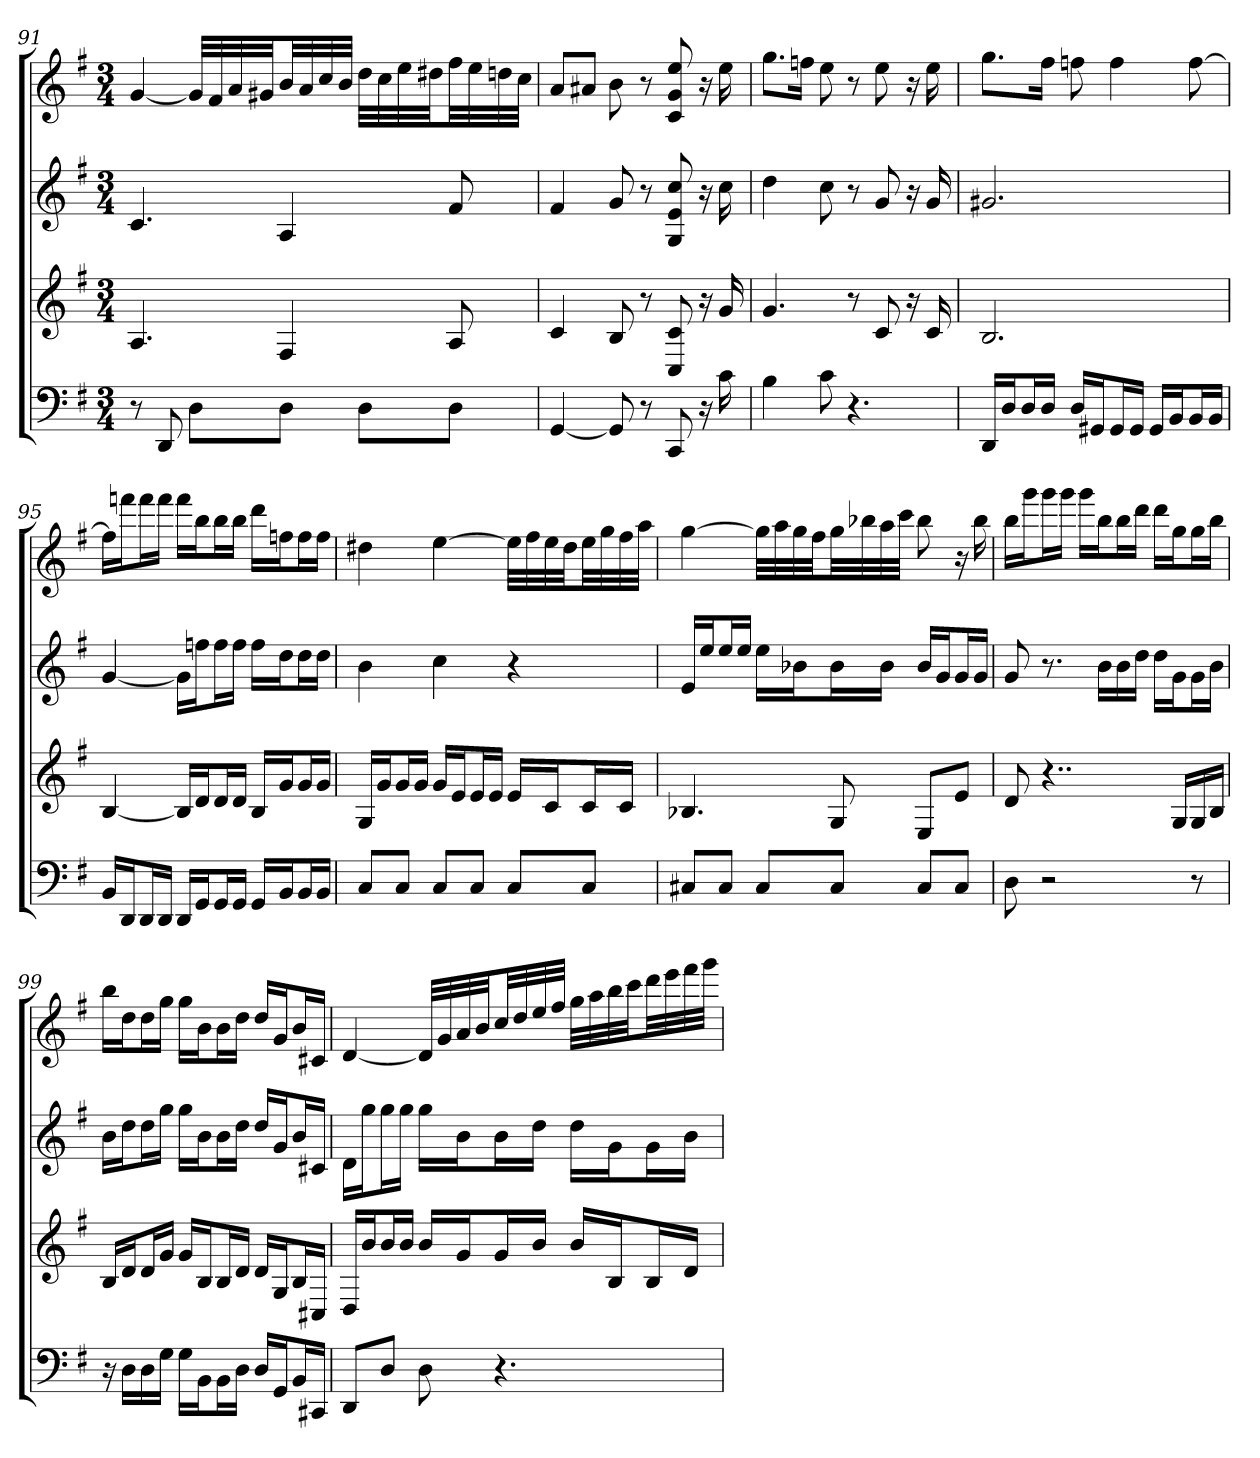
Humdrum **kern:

**kern	**kern	**kern	**kern
*part4	*part3	*part2	*part1
*staff4	*staff3	*staff2	*staff1
*k[f#]	*k[f#]	*k[f#]	*k[f#]
*G:	*G:	*G:	*G:
*M3/4	*M3/4	*M3/4	*M3/4
=91	=91	=91	=91
8r	4.A	4.c	[4g
8DD	.	.	.
8DL	.	.	32gLLL]
.	.	.	32f#
.	.	.	32a
.	.	.	32g#XJJ
8DJ	4F#	4A	32bLL
.	.	.	32a
.	.	.	32cc
.	.	.	32bJJJ
8DL	.	.	32ddLLL
.	.	.	32cc
.	.	.	32ee
.	.	.	32dd#XJJ
8DJ	8A	8f#	32ff#LL
.	.	.	32ee
.	.	.	32ddn
.	.	.	32ccJJJ
=92	=92	=92	=92
[4GG	4c	4f#	8aL
.	.	.	8a#XJ
8GG]	8B	8g	8b
8r	8r	8r	8r
8CC	8C 8c	8G 8e 8cc	8c 8g 8ee
16r	16r	16r	16r
16c	16g	16cc	16ee
=93	=93	=93	=93
4B	4.g	4dd	8.ggL
.	.	.	16ffnJk
8c	.	8cc	8ee
4.r	8r	8r	8r
.	8c	8g	8ee
.	16r	16r	16r
.	16c	16g	16ee
=94	=94	=94	=94
16DDLL	2.B	2.g#X	8.ggL
16DJ	.	.	.
16DL	.	.	.
16DJJ	.	.	16ff#Jk
16DLL	.	.	8ffn
16GG#XJ	.	.	.
16GG#L	.	.	4ff
16GG#JJ	.	.	.
16GG#LL	.	.	.
16BBJ	.	.	.
16BBL	.	.	[8ff
16BBJJ	.	.	.
=95	=95	=95	=95
16BBLL	[4B	[4g	16ffLL]
16DDJ	.	.	16fffnJ
16DDL	.	.	16fffL
16DDJJ	.	.	16fffJJ
16DDLL	16BLL]	16gLL]	16fffLL
16GGJ	16dJ	16ffnJ	16bbJ
16GGL	16dL	16ffL	16bbL
16GGJJ	16dJJ	16ffJJ	16bbJJ
16GGLL	16BLL	16ffLL	16dddLL
16BBJ	16gJ	16ddJ	16ffnJ
16BBL	16gL	16ddL	16ffL
16BBJJ	16gJJ	16ddJJ	16ffJJ
=96	=96	=96	=96
8CL	16GLL	4b	4dd#X
.	16gJ	.	.
8CJ	16gL	.	.
.	16gJJ	.	.
8CL	16gLL	4cc	[4ee
.	16eJ	.	.
8CJ	16eL	.	.
.	16eJJ	.	.
8CL	16eLL	4r	32eeLLL]
.	.	.	32ff#
.	16cJ	.	32ee
.	.	.	32dd#JJ
8CJ	16cL	.	32eeLL
.	.	.	32gg
.	16cJJ	.	32ff#
.	.	.	32aaJJJ
=97	=97	=97	=97
8C#XL	4.B-X	16eLL	[4gg
.	.	16eeJ	.
8C#J	.	16eeL	.
.	.	16eeJJ	.
8C#L	.	16eeLL	32ggLLL]
.	.	.	32aa
.	.	16b-XJ	32gg
.	.	.	32ff#JJ
8C#J	8G	16b-L	32ggLL
.	.	.	32bb-X
.	.	16b-JJ	32aa
.	.	.	32cccJJJ
8C#L	8EL	16b-LL	8bb-
.	.	16gJ	.
8C#J	8eJ	16gL	16r
.	.	16gJJ	16bb-
=98	=98	=98	=98
8D	8d	8g	16bbLL
.	.	.	16gggJ
2r	4..r	8.r	16gggL
.	.	.	16gggJJ
.	.	.	16gggLL
.	.	16bLL	16bbJ
.	.	16b	16bbL
.	.	16ddJJ	16dddJJ
.	.	16ddLL	16dddLL
.	16GLL	16gJ	16ggJ
8r	16G	16gL	16ggL
.	16BJJ	16bJJ	16bbJJ
=99	=99	=99	=99
16r	16BLL	16bLL	16bbLL
16DLL	16dJ	16ddJ	16ddJ
16D	16dL	16ddL	16ddL
16GJJ	16gJJ	16ggJJ	16ggJJ
16GLL	16gLL	16ggLL	16ggLL
16BBJ	16BJ	16bJ	16bJ
16BBL	16BL	16bL	16bL
16DJJ	16dJJ	16ddJJ	16ddJJ
16DLL	16dLL	16ddLL	16ddLL
16GGJ	16GJ	16gJ	16gJ
16BBL	16BL	16bL	16bL
16CC#XJJ	16C#XJJ	16c#XJJ	16c#XJJ
=100	=100	=100	=100
8DDL	16DLL	16dLL	[4d
.	16bJ	16ggJ	.
8DJ	16bL	16ggL	.
.	16bJJ	16ggJJ	.
8D	16bLL	16ggLL	32dLLL]
.	.	.	32g
.	16gJ	16bJ	32a
.	.	.	32bJJ
4.r	16gL	16bL	32ccLL
.	.	.	32dd
.	16bJJ	16ddJJ	32ee
.	.	.	32ff#JJJ
.	16bLL	16ddLL	32ggLLL
.	.	.	32aa
.	16BJ	16gJ	32bb
.	.	.	32cccJJ
.	16BL	16gL	32dddLL
.	.	.	32eee
.	16dJJ	16bJJ	32fff#
.	.	.	32gggJJJ
=	=	=	=
*-	*-	*-	*-
